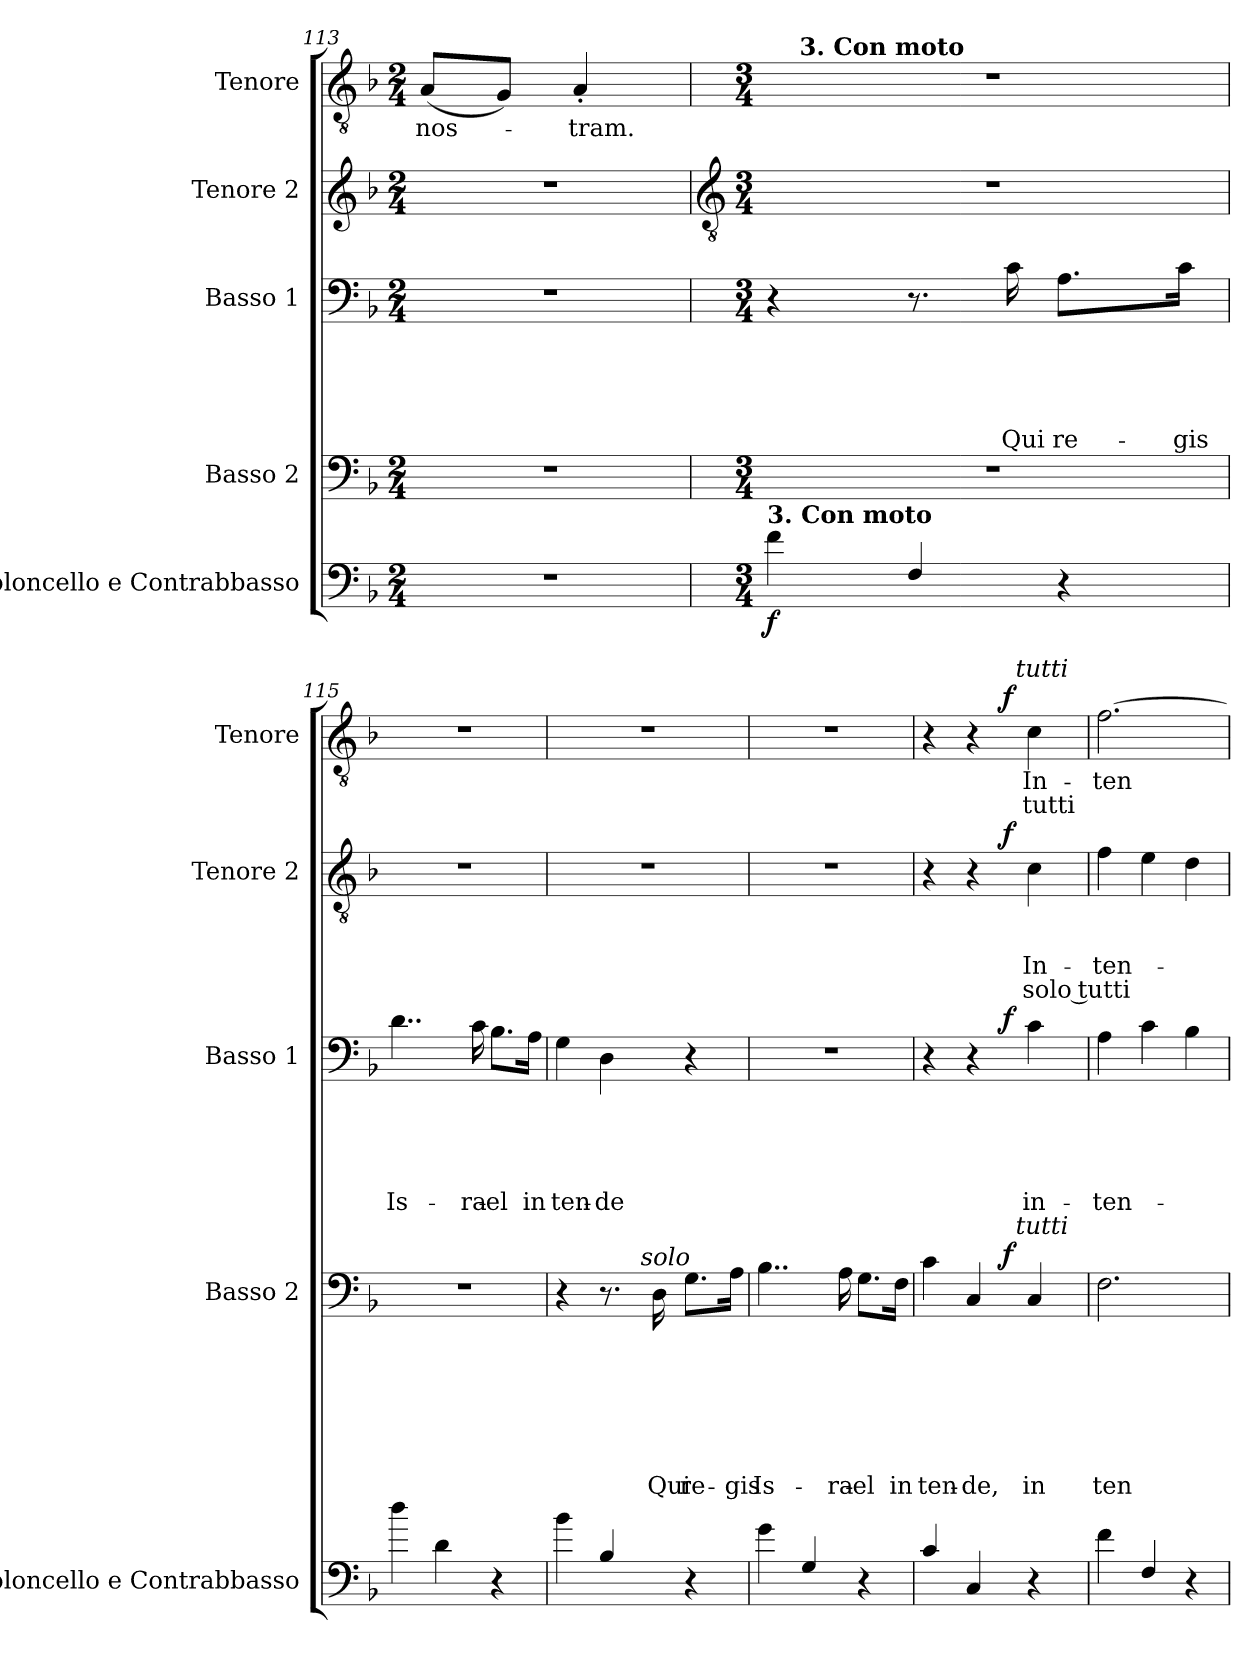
**kern	**dynam	**kern	**text	**text	**text	**text	**text	**text	**text	**dynam	**kern	**text	**text	**text	**text	**text	**dynam	**kern	**text	**text	**text	**text	**dynam	**kern	**text	**text	**dynam
*part5	*part5	*part4	*part4	*part4	*part4	*part4	*part4	*part4	*part4	*part4	*part3	*part3	*part3	*part3	*part3	*part3	*part3	*part2	*part2	*part2	*part2	*part2	*part2	*part1	*part1	*part1	*part1
*staff5	*staff5	*staff4	*staff4	*staff4	*staff4	*staff4	*staff4	*staff4	*staff4	*staff4	*staff3	*staff3	*staff3	*staff3	*staff3	*staff3	*staff3	*staff2	*staff2	*staff2	*staff2	*staff2	*staff2	*staff1	*staff1	*staff1	*staff1
*I"Violoncello e Contrabbasso	*	*I"Basso 2	*	*	*	*	*	*	*	*	*I"Basso 1	*	*	*	*	*	*	*I"Tenore 2	*	*	*	*	*	*I"Tenore	*	*	*
*I'Violoncello e Contrabbasso	*	*I'Basso 2	*	*	*	*	*	*	*	*	*I'Basso 1	*	*	*	*	*	*	*I'Tenore 2	*	*	*	*	*	*I'Tenore	*	*	*
*clefF4	*	*clefF4	*	*	*	*	*	*	*	*	*clefF4	*	*	*	*	*	*	*clefG2	*	*	*	*	*	*clefGv2	*	*	*
*ITrd7c12	*	*	*	*	*	*	*	*	*	*	*	*	*	*	*	*	*	*	*	*	*	*	*	*	*	*	*
*k[b-]	*	*k[b-]	*	*	*	*	*	*	*	*	*k[b-]	*	*	*	*	*	*	*k[b-]	*	*	*	*	*	*k[b-]	*	*	*
*F:	*	*F:	*	*	*	*	*	*	*	*	*F:	*	*	*	*	*	*	*F:	*	*	*	*	*	*F:	*	*	*
*M2/4	*	*M2/4	*	*	*	*	*	*	*	*	*M2/4	*	*	*	*	*	*	*M2/4	*	*	*	*	*	*M2/4	*	*	*
=113	=113	=113	=113	=113	=113	=113	=113	=113	=113	=113	=113	=113	=113	=113	=113	=113	=113	=113	=113	=113	=113	=113	=113	=113	=113	=113	=113
!LO:N:vis=1	!	!LO:N:vis=1	!	!	!	!	!	!	!	!	!LO:N:vis=1	!	!	!	!	!	!	!	!	!	!	!	!	!	!LO:LY:b	!	!
2r	.	2r	.	.	.	.	.	.	.	.	2r	.	.	.	.	.	.	2r	.	.	.	.	.	(<8A/L	nos-	.	.
.	.	.	.	.	.	.	.	.	.	.	.	.	.	.	.	.	.	.	.	.	.	.	.	8G/J)	.	.	.
!	!	!	!	!	!	!	!	!	!	!	!	!	!	!	!	!	!	!	!	!	!	!	!	!	!LO:LY:b	!	!
.	.	.	.	.	.	.	.	.	.	.	.	.	.	.	.	.	.	.	.	.	.	.	.	4A'</	-tram.	.	.
!!LO:LB:g=z
=114!	=114!	=114!	=114!	=114!	=114!	=114!	=114!	=114!	=114!	=114!	=114!	=114!	=114!	=114!	=114!	=114!	=114!	=114!	=114!	=114!	=114!	=114!	=114!	=114!	=114!	=114!	=114!
*	*	*	*	*	*	*	*	*	*	*	*	*	*	*	*	*	*	*clefGv2	*	*	*	*	*	*	*	*	*
*M3/4	*	*M3/4	*	*	*	*	*	*	*	*	*M3/4	*	*	*	*	*	*	*M3/4	*	*	*	*	*	*M3/4	*	*	*
!LO:TX:a:B:t=3. Con moto	!	!	!	!	!	!	!	!	!	!	!	!	!	!	!	!	!	!	!	!	!	!	!	!	!	!	!
!	!LO:DY:b	!LO:N:vis=1	!	!	!	!	!	!	!	!	!	!	!	!	!	!	!	!LO:N:vis=1	!	!	!	!	!	!LO:N:vis=1	!	!	!
*	*	*	*	*	*	*	*	*	*	*	*	*	*	*	*	*	*	*	*	*	*	*	*	*^	*	*	*
4F\	f	2.r	.	.	.	.	.	.	.	.	4r	.	.	.	.	.	.	2.r	.	.	.	.	.	2.r	32ryy	.	.	.
!	!	!	!	!	!	!	!	!	!	!	!	!	!	!	!	!	!	!	!	!	!	!	!	!	!LO:TX:a:B:t=3. Con moto	!	!	!
.	.	.	.	.	.	.	.	.	.	.	.	.	.	.	.	.	.	.	.	.	.	.	.	.	2ryy	.	.	.
4FF/	.	.	.	.	.	.	.	.	.	.	8.r	.	.	.	.	.	.	.	.	.	.	.	.	.	.	.	.	.
!	!	!	!	!	!	!	!	!	!	!	!	!	!	!	!	!LO:LY:b	!	!	!	!	!	!	!	!	!	!	!	!
.	.	.	.	.	.	.	.	.	.	.	16c\	.	.	.	.	Qui	.	.	.	.	.	.	.	.	.	.	.	.
!	!	!	!	!	!	!	!	!	!	!	!	!	!	!	!	!LO:LY:b	!	!	!	!	!	!	!	!	!	!	!	!
4r	.	.	.	.	.	.	.	.	.	.	8.A\L	.	.	.	.	re-	.	.	.	.	.	.	.	.	.	.	.	.
.	.	.	.	.	.	.	.	.	.	.	.	.	.	.	.	.	.	.	.	.	.	.	.	.	8..ryy	.	.	.
!	!	!	!	!	!	!	!	!	!	!	!	!	!	!	!	!LO:LY:b	!	!	!	!	!	!	!	!	!	!	!	!
.	.	.	.	.	.	.	.	.	.	.	16c\Jk	.	.	.	.	-gis	.	.	.	.	.	.	.	.	.	.	.	.
=115	=115	=115	=115	=115	=115	=115	=115	=115	=115	=115	=115	=115	=115	=115	=115	=115	=115	=115	=115	=115	=115	=115	=115	=115	=115	=115	=115	=115
!	!	!LO:N:vis=1	!	!	!	!	!	!	!	!	!	!	!	!	!	!LO:LY:b	!	!LO:N:vis=1	!	!	!	!	!	!LO:N:vis=1	!	!	!	!
*	*	*	*	*	*	*	*	*	*	*	*	*	*	*	*	*	*	*	*	*	*	*	*	*v	*v	*	*	*
4d\	.	2.r	.	.	.	.	.	.	.	.	4..d\	.	.	.	.	Is-	.	2.r	.	.	.	.	.	2.r	.	.	.
4D\	.	.	.	.	.	.	.	.	.	.	.	.	.	.	.	.	.	.	.	.	.	.	.	.	.	.	.
!	!	!	!	!	!	!	!	!	!	!	!	!	!	!	!	!LO:LY:b	!	!	!	!	!	!	!	!	!	!	!
.	.	.	.	.	.	.	.	.	.	.	16c\	.	.	.	.	-ra-	.	.	.	.	.	.	.	.	.	.	.
!	!	!	!	!	!	!	!	!	!	!	!	!	!	!	!	!LO:LY:b	!	!	!	!	!	!	!	!	!	!	!
4r	.	.	.	.	.	.	.	.	.	.	8.B-\L	.	.	.	.	-el	.	.	.	.	.	.	.	.	.	.	.
!	!	!	!	!	!	!	!	!	!	!	!	!	!	!	!	!LO:LY:b	!	!	!	!	!	!	!	!	!	!	!
.	.	.	.	.	.	.	.	.	.	.	16A\Jk	.	.	.	.	in	.	.	.	.	.	.	.	.	.	.	.
=116	=116	=116	=116	=116	=116	=116	=116	=116	=116	=116	=116	=116	=116	=116	=116	=116	=116	=116	=116	=116	=116	=116	=116	=116	=116	=116	=116
!	!	!	!	!	!	!	!	!	!	!	!	!	!	!	!	!LO:LY:b	!	!LO:N:vis=1	!	!	!	!	!	!LO:N:vis=1	!	!	!
*	*	*^	*	*	*	*	*	*	*	*	*	*	*	*	*	*	*	*	*	*	*	*	*	*	*	*	*
4B-\	.	4r	4ryy	.	.	.	.	.	.	.	.	4G\	.	.	.	.	ten-	.	2.r	.	.	.	.	.	2.r	.	.	.
!	!	!	!	!	!	!	!	!	!	!	!	!	!	!	!	!	!LO:LY:b	!	!	!	!	!	!	!	!	!	!	!
4BB-/	.	8.r	8ryy	.	.	.	.	.	.	.	.	4D\	.	.	.	.	-de	.	.	.	.	.	.	.	.	.	.	.
.	.	.	32ryy	.	.	.	.	.	.	.	.	.	.	.	.	.	.	.	.	.	.	.	.	.	.	.	.	.
!	!	!	!LO:TX:a:i:t=solo	!	!	!	!	!	!	!	!	!	!	!	!	!	!	!	!	!	!	!	!	!	!	!	!	!
.	.	.	4ryy	.	.	.	.	.	.	.	.	.	.	.	.	.	.	.	.	.	.	.	.	.	.	.	.	.
!	!	!	!	!	!	!	!	!	!	!LO:LY:b	!	!	!	!	!	!	!	!	!	!	!	!	!	!	!	!	!	!
.	.	16D\	.	.	.	.	.	.	.	Qui	.	.	.	.	.	.	.	.	.	.	.	.	.	.	.	.	.	.
!	!	!	!	!	!	!	!	!	!	!LO:LY:b	!	!	!	!	!	!	!	!	!	!	!	!	!	!	!	!	!	!
4r	.	8.G\L	.	.	.	.	.	.	.	re-	.	4r	.	.	.	.	.	.	.	.	.	.	.	.	.	.	.	.
.	.	.	16.ryy	.	.	.	.	.	.	.	.	.	.	.	.	.	.	.	.	.	.	.	.	.	.	.	.	.
!	!	!	!	!	!	!	!	!	!	!LO:LY:b	!	!	!	!	!	!	!	!	!	!	!	!	!	!	!	!	!	!
.	.	16A\Jk	.	.	.	.	.	.	.	-gis	.	.	.	.	.	.	.	.	.	.	.	.	.	.	.	.	.	.
=117	=117	=117	=117	=117	=117	=117	=117	=117	=117	=117	=117	=117	=117	=117	=117	=117	=117	=117	=117	=117	=117	=117	=117	=117	=117	=117	=117	=117
!	!	!	!	!	!	!	!	!	!	!LO:LY:b	!	!LO:N:vis=1	!	!	!	!	!	!	!LO:N:vis=1	!	!	!	!	!	!LO:N:vis=1	!	!	!
*	*	*v	*v	*	*	*	*	*	*	*	*	*	*	*	*	*	*	*	*	*	*	*	*	*	*	*	*	*
4G\	.	4..B-\	.	.	.	.	.	.	Is-	.	2.r	.	.	.	.	.	.	2.r	.	.	.	.	.	2.r	.	.	.
4GG/	.	.	.	.	.	.	.	.	.	.	.	.	.	.	.	.	.	.	.	.	.	.	.	.	.	.	.
!	!	!	!	!	!	!	!	!	!LO:LY:b	!	!	!	!	!	!	!	!	!	!	!	!	!	!	!	!	!	!
.	.	16A\	.	.	.	.	.	.	-ra-	.	.	.	.	.	.	.	.	.	.	.	.	.	.	.	.	.	.
!	!	!	!	!	!	!	!	!	!LO:LY:b	!	!	!	!	!	!	!	!	!	!	!	!	!	!	!	!	!	!
4r	.	8.G\L	.	.	.	.	.	.	-el	.	.	.	.	.	.	.	.	.	.	.	.	.	.	.	.	.	.
!	!	!	!	!	!	!	!	!	!LO:LY:b	!	!	!	!	!	!	!	!	!	!	!	!	!	!	!	!	!	!
.	.	16F\Jk	.	.	.	.	.	.	in	.	.	.	.	.	.	.	.	.	.	.	.	.	.	.	.	.	.
=118	=118	=118	=118	=118	=118	=118	=118	=118	=118	=118	=118	=118	=118	=118	=118	=118	=118	=118	=118	=118	=118	=118	=118	=118	=118	=118	=118
!	!	!	!	!	!	!	!	!	!LO:LY:b	!	!	!	!	!	!	!	!	!	!	!	!	!	!	!	!	!	!
*	*	*^	*	*	*	*	*	*	*	*	*^	*	*	*	*	*	*	*^	*	*	*	*	*	*^	*	*	*
*	*	*	*^	*	*	*	*	*	*	*	*	*	*	*	*	*	*	*	*	*	*	*	*	*	*	*	*	*^	*	*	*
4C/	.	4c\	4..ryy	4...ryy	.	.	.	.	.	.	ten-	.	4r	4..ryy	.	.	.	.	.	.	4r	4..ryy	.	.	.	.	.	4r	4..ryy	4...ryy	.	.	.
!	!	!	!	!	!	!	!	!	!	!	!LO:LY:b	!	!	!	!	!	!	!	!	!	!	!	!	!	!	!	!	!	!	!	!	!	!
4CC/	.	4C/	.	.	.	.	.	.	.	.	-de,	.	4r	.	.	.	.	.	.	.	4r	.	.	.	.	.	.	4r	.	.	.	.	.
!	!	!	!	!	!	!	!	!	!	!	!	!LO:DY:a	!	!	!	!	!	!	!	!LO:DY:a	!	!	!	!	!	!	!LO:DY:a	!	!	!	!	!	!LO:DY:a
.	.	.	4ryy	.	.	.	.	.	.	.	.	f	.	4ryy	.	.	.	.	.	f	.	4ryy	.	.	.	.	f	.	4ryy	.	.	.	f
!	!	!	!	!	!	!	!	!	!	!	!	!	!	!	!	!	!	!	!	!	!	!	!	!	!	!	!	!	!	!LO:TX:a:i:t=tutti	!	!	!
!	!	!	!	!LO:TX:a:i:t=tutti	!	!	!	!	!	!	!	!	!	!	!	!	!	!	!	!	!	!	!	!	!	!	!	!	!	!	!	!	!
.	.	.	.	4ryy	.	.	.	.	.	.	.	.	.	.	.	.	.	.	.	.	.	.	.	.	.	.	.	.	.	4ryy	.	.	.
!	!	!	!	!	!	!	!	!	!	!	!LO:LY:b	!	!	!	!	!	!	!	!LO:LY:b	!	!	!	!	!	!LO:LY:b	!LO:LY:b	!	!	!	!	!LO:LY:b	!LO:LY:b	!
4r	.	4C/	.	.	.	.	.	.	.	.	in	.	4c\	.	.	.	.	.	in-	.	4c\	.	.	.	In-	solo tutti	.	4c\	.	.	In-	tutti	.
.	.	.	16ryy	.	.	.	.	.	.	.	.	.	.	16ryy	.	.	.	.	.	.	.	16ryy	.	.	.	.	.	.	16ryy	.	.	.	.
.	.	.	.	32ryy	.	.	.	.	.	.	.	.	.	.	.	.	.	.	.	.	.	.	.	.	.	.	.	.	.	32ryy	.	.	.
=119	=119	=119	=119	=119	=119	=119	=119	=119	=119	=119	=119	=119	=119	=119	=119	=119	=119	=119	=119	=119	=119	=119	=119	=119	=119	=119	=119	=119	=119	=119	=119	=119	=119
!	!	!	!	!	!	!	!	!	!	!	!LO:LY:b	!	!	!	!	!	!	!	!LO:LY:b	!	!	!	!	!	!LO:LY:b	!	!	!	!	!	!LO:LY:b	!	!
*	*	*v	*v	*v	*	*	*	*	*	*	*	*	*	*	*	*	*	*	*	*	*v	*v	*	*	*	*	*	*v	*v	*v	*	*	*
*	*	*	*	*	*	*	*	*	*	*	*v	*v	*	*	*	*	*	*	*	*	*	*	*	*	*	*	*	*
4F\	.	2.F\	.	.	.	.	.	.	ten-	.	4A\	.	.	.	.	-ten-	.	4f\	.	.	-ten-	.	.	[>2.f\	-ten-	.	.
4FF/	.	.	.	.	.	.	.	.	.	.	4c\	.	.	.	.	.	.	4e\	.	.	.	.	.	.	.	.	.
4r	.	.	.	.	.	.	.	.	.	.	4B-\	.	.	.	.	.	.	4d\	.	.	.	.	.	.	.	.	.
=	=	=	=	=	=	=	=	=	=	=	=	=	=	=	=	=	=	=	=	=	=	=	=	=	=	=	=
*-	*-	*-	*-	*-	*-	*-	*-	*-	*-	*-	*-	*-	*-	*-	*-	*-	*-	*-	*-	*-	*-	*-	*-	*-	*-	*-	*-
